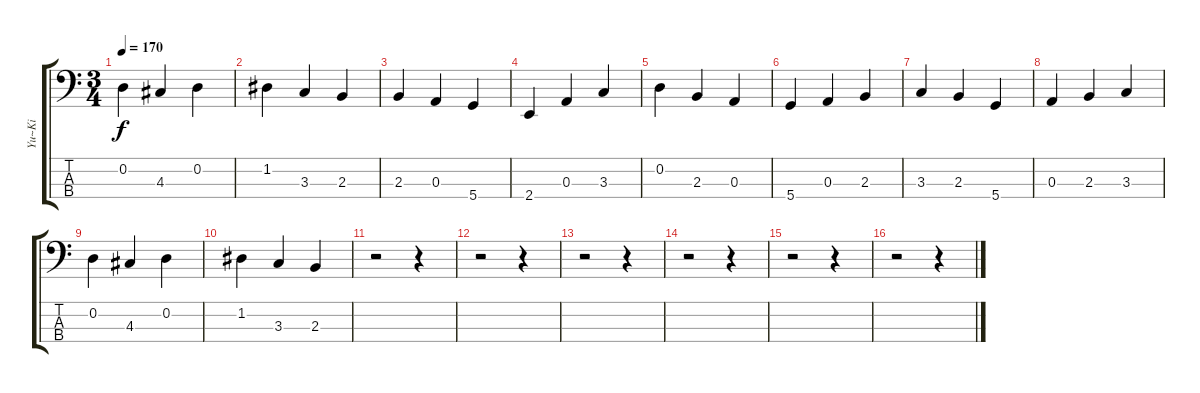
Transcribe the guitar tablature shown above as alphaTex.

\track ("Yu~Ki" "Yu~Ki") {instrument fretlessbass}
\staff {score tabs}
\tuning (G2 D2 A1 D1) {hide}
\ts (3 4)
\tempo 170
\clef f4
\ks c
0.2.4{dy f} 4.3.4 0.2.4 |
1.2.4 3.3.4 2.3.4 |
2.3.4 0.3.4 5.4.4 |
2.4.4 0.3.4 3.3.4 |
0.2.4 2.3.4 0.3.4 |
5.4.4 0.3.4 2.3.4 |
3.3.4 2.3.4 5.4.4 |
0.3.4 2.3.4 3.3.4 |
0.2.4 4.3.4 0.2.4 |
1.2.4 3.3.4 2.3.4 |
r.2 r.4 |
r.2 r.4 |
r.2 r.4 |
r.2 r.4 |
r.2 r.4 |
r.2 r.4
